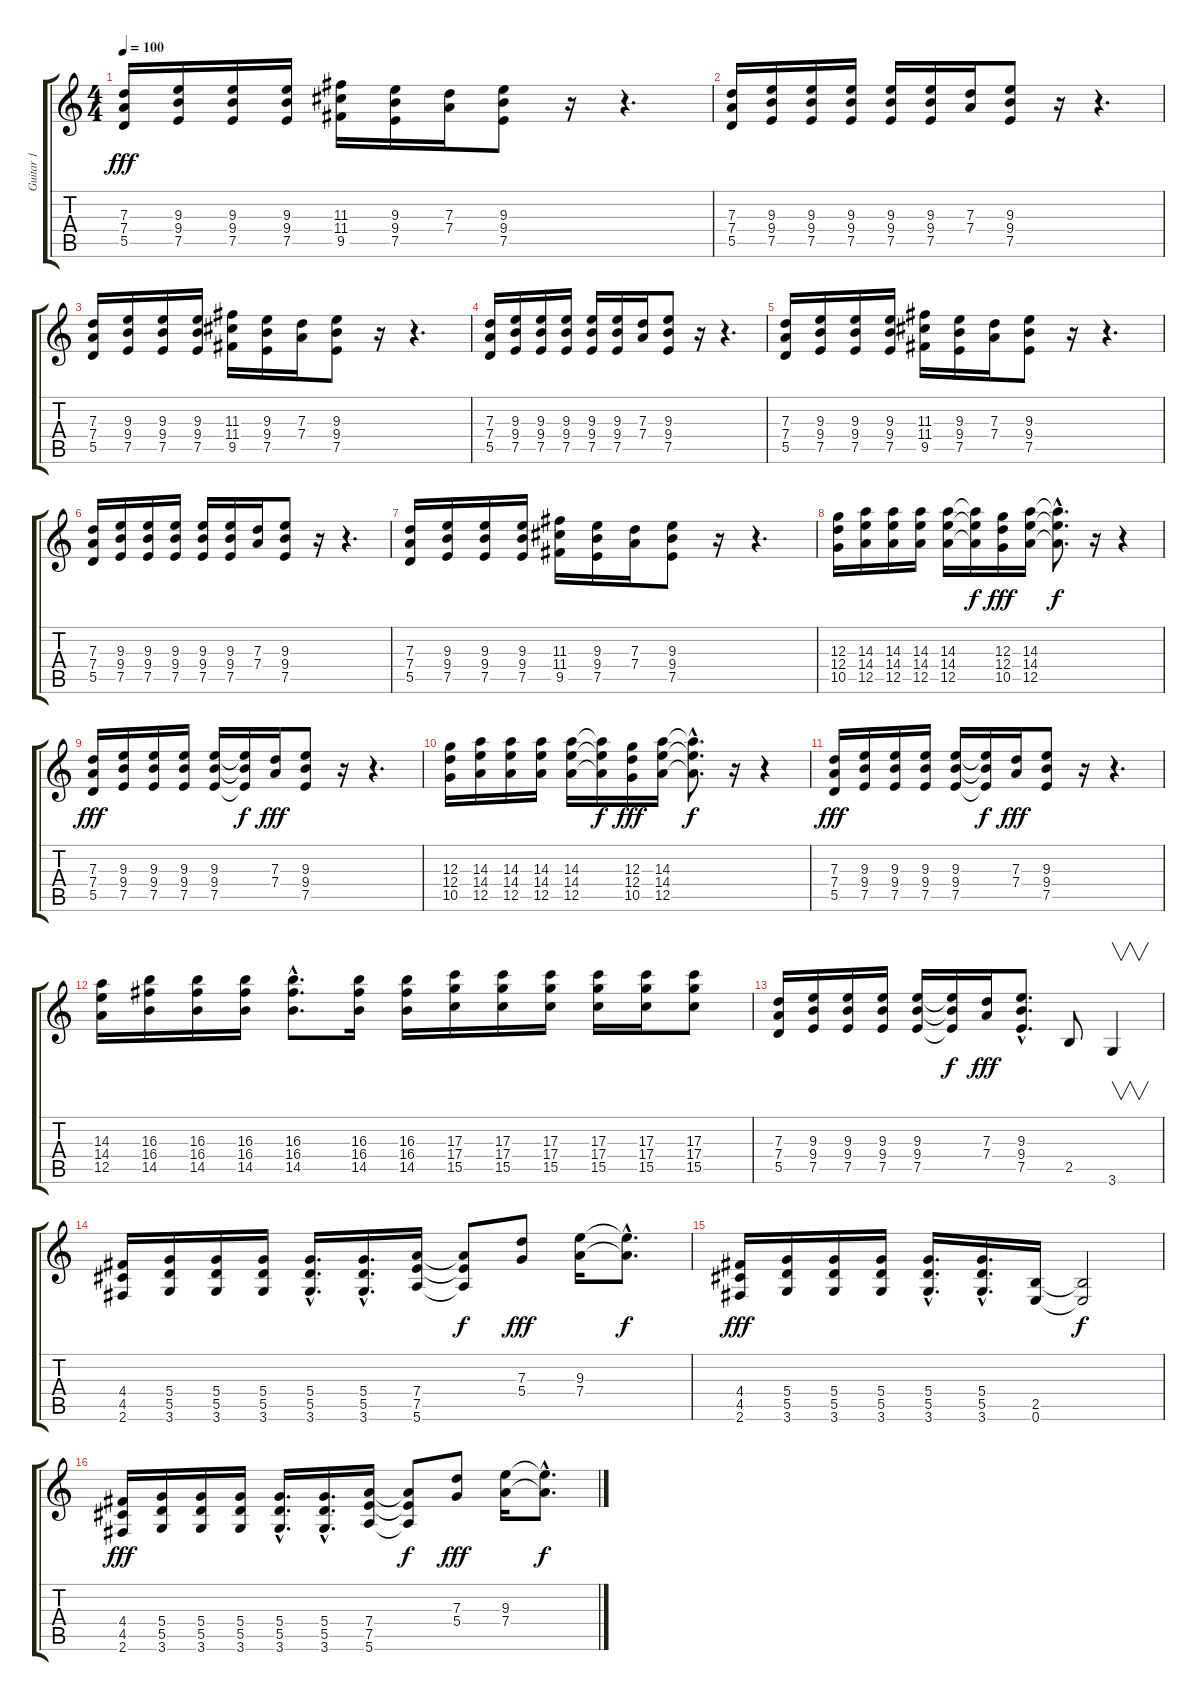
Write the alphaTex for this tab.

\track ("Guitar 1" "Guitar 1") {instrument distortionguitar}
\staff {score tabs}
\tuning (E4 B3 G3 D3 A2 E2) {hide}
\ts (4 4)
\tempo 100
\clef g2
\ks c
(7.3 7.4 5.5).16{dy fff} (9.3 9.4 7.5).16 (9.3 9.4 7.5).16 (9.3 9.4 7.5).16 (11.3 11.4 9.5).16 (9.3 9.4 7.5).16 (7.3 7.4).16 (9.3 9.4 7.5).8 r.16 r.4{d} |
(7.3 7.4 5.5).16 (9.3 9.4 7.5).16 (9.3 9.4 7.5).16 (9.3 9.4 7.5).16 (9.3 9.4 7.5).16 (9.3 9.4 7.5).16 (7.3 7.4).16 (9.3 9.4 7.5).8 r.16 r.4{d} |
(7.3 7.4 5.5).16 (9.3 9.4 7.5).16 (9.3 9.4 7.5).16 (9.3 9.4 7.5).16 (11.3 11.4 9.5).16 (9.3 9.4 7.5).16 (7.3 7.4).16 (9.3 9.4 7.5).8 r.16 r.4{d} |
(7.3 7.4 5.5).16 (9.3 9.4 7.5).16 (9.3 9.4 7.5).16 (9.3 9.4 7.5).16 (9.3 9.4 7.5).16 (9.3 9.4 7.5).16 (7.3 7.4).16 (9.3 9.4 7.5).8 r.16 r.4{d} |
(7.3 7.4 5.5).16 (9.3 9.4 7.5).16 (9.3 9.4 7.5).16 (9.3 9.4 7.5).16 (11.3 11.4 9.5).16 (9.3 9.4 7.5).16 (7.3 7.4).16 (9.3 9.4 7.5).8 r.16 r.4{d} |
(7.3 7.4 5.5).16 (9.3 9.4 7.5).16 (9.3 9.4 7.5).16 (9.3 9.4 7.5).16 (9.3 9.4 7.5).16 (9.3 9.4 7.5).16 (7.3 7.4).16 (9.3 9.4 7.5).8 r.16 r.4{d} |
(7.3 7.4 5.5).16 (9.3 9.4 7.5).16 (9.3 9.4 7.5).16 (9.3 9.4 7.5).16 (11.3 11.4 9.5).16 (9.3 9.4 7.5).16 (7.3 7.4).16 (9.3 9.4 7.5).8 r.16 r.4{d} |
(12.3 12.4 10.5).16 (14.3 14.4 12.5).16 (14.3 14.4 12.5).16 (14.3 14.4 12.5).16 (14.3 14.4 12.5).16 (14.3{t} 14.4{t} 12.5{t}).16{dy f} (12.3 12.4 10.5).16{dy fff} (14.3 14.4 12.5).16 (14.3{hac t} 14.4{hac t} 12.5{hac t}).8{d dy f} r.16 r.4 |
(7.3 7.4 5.5).16{dy fff} (9.3 9.4 7.5).16 (9.3 9.4 7.5).16 (9.3 9.4 7.5).16 (9.3 9.4 7.5).16 (9.3{t} 9.4{t} 7.5{t}).16{dy f} (7.3 7.4).16{dy fff} (9.3 9.4 7.5).8 r.16 r.4{d} |
(12.3 12.4 10.5).16 (14.3 14.4 12.5).16 (14.3 14.4 12.5).16 (14.3 14.4 12.5).16 (14.3 14.4 12.5).16 (14.3{t} 14.4{t} 12.5{t}).16{dy f} (12.3 12.4 10.5).16{dy fff} (14.3 14.4 12.5).16 (14.3{hac t} 14.4{hac t} 12.5{hac t}).8{d dy f} r.16 r.4 |
(7.3 7.4 5.5).16{dy fff} (9.3 9.4 7.5).16 (9.3 9.4 7.5).16 (9.3 9.4 7.5).16 (9.3 9.4 7.5).16 (9.3{t} 9.4{t} 7.5{t}).16{dy f} (7.3 7.4).16{dy fff} (9.3 9.4 7.5).8 r.16 r.4{d} |
(14.3 14.4 12.5).16 (16.3 16.4 14.5).16 (16.3 16.4 14.5).16 (16.3 16.4 14.5).16 (16.3{hac} 16.4{hac} 14.5{hac}).8{d} (16.3 16.4 14.5).16 (16.3 16.4 14.5).16 (17.3 17.4 15.5).16 (17.3 17.4 15.5).16 (17.3 17.4 15.5).16 (17.3 17.4 15.5).16 (17.3 17.4 15.5).16 (17.3 17.4 15.5).8 |
(7.3 7.4 5.5).16 (9.3 9.4 7.5).16 (9.3 9.4 7.5).16 (9.3 9.4 7.5).16 (9.3 9.4 7.5).16 (9.3{t} 9.4{t} 7.5{t}).16{dy f} (7.3 7.4).16{dy fff} (9.3{hac} 9.4{hac} 7.5{hac}).8{d} 2.5.8 3.6.4{v} |
(4.4 4.5 2.6).16 (5.4 5.5 3.6).16 (5.4 5.5 3.6).16 (5.4 5.5 3.6).16 (5.4{hac} 5.5{hac} 3.6{hac}).16{d} (5.4{hac} 5.5{hac} 3.6{hac}).16{d} (7.4 7.5 5.6).16 (7.4{t} 7.5{t} 5.6{t}).8{dy f} (7.3 5.4).8{dy fff} (9.3 7.4).16 (9.3{hac t} 7.4{hac t}).8{d dy f} |
(4.4 4.5 2.6).16{dy fff} (5.4 5.5 3.6).16 (5.4 5.5 3.6).16 (5.4 5.5 3.6).16 (5.4{hac} 5.5{hac} 3.6{hac}).16{d} (5.4{hac} 5.5{hac} 3.6{hac}).16{d} (2.5 0.6).16 (2.5{t} 0.6{t}).2{dy f} |
(4.4 4.5 2.6).16{dy fff} (5.4 5.5 3.6).16 (5.4 5.5 3.6).16 (5.4 5.5 3.6).16 (5.4{hac} 5.5{hac} 3.6{hac}).16{d} (5.4{hac} 5.5{hac} 3.6{hac}).16{d} (7.4 7.5 5.6).16 (7.4{t} 7.5{t} 5.6{t}).8{dy f} (7.3 5.4).8{dy fff} (9.3 7.4).16 (9.3{hac t} 7.4{hac t}).8{d dy f}
